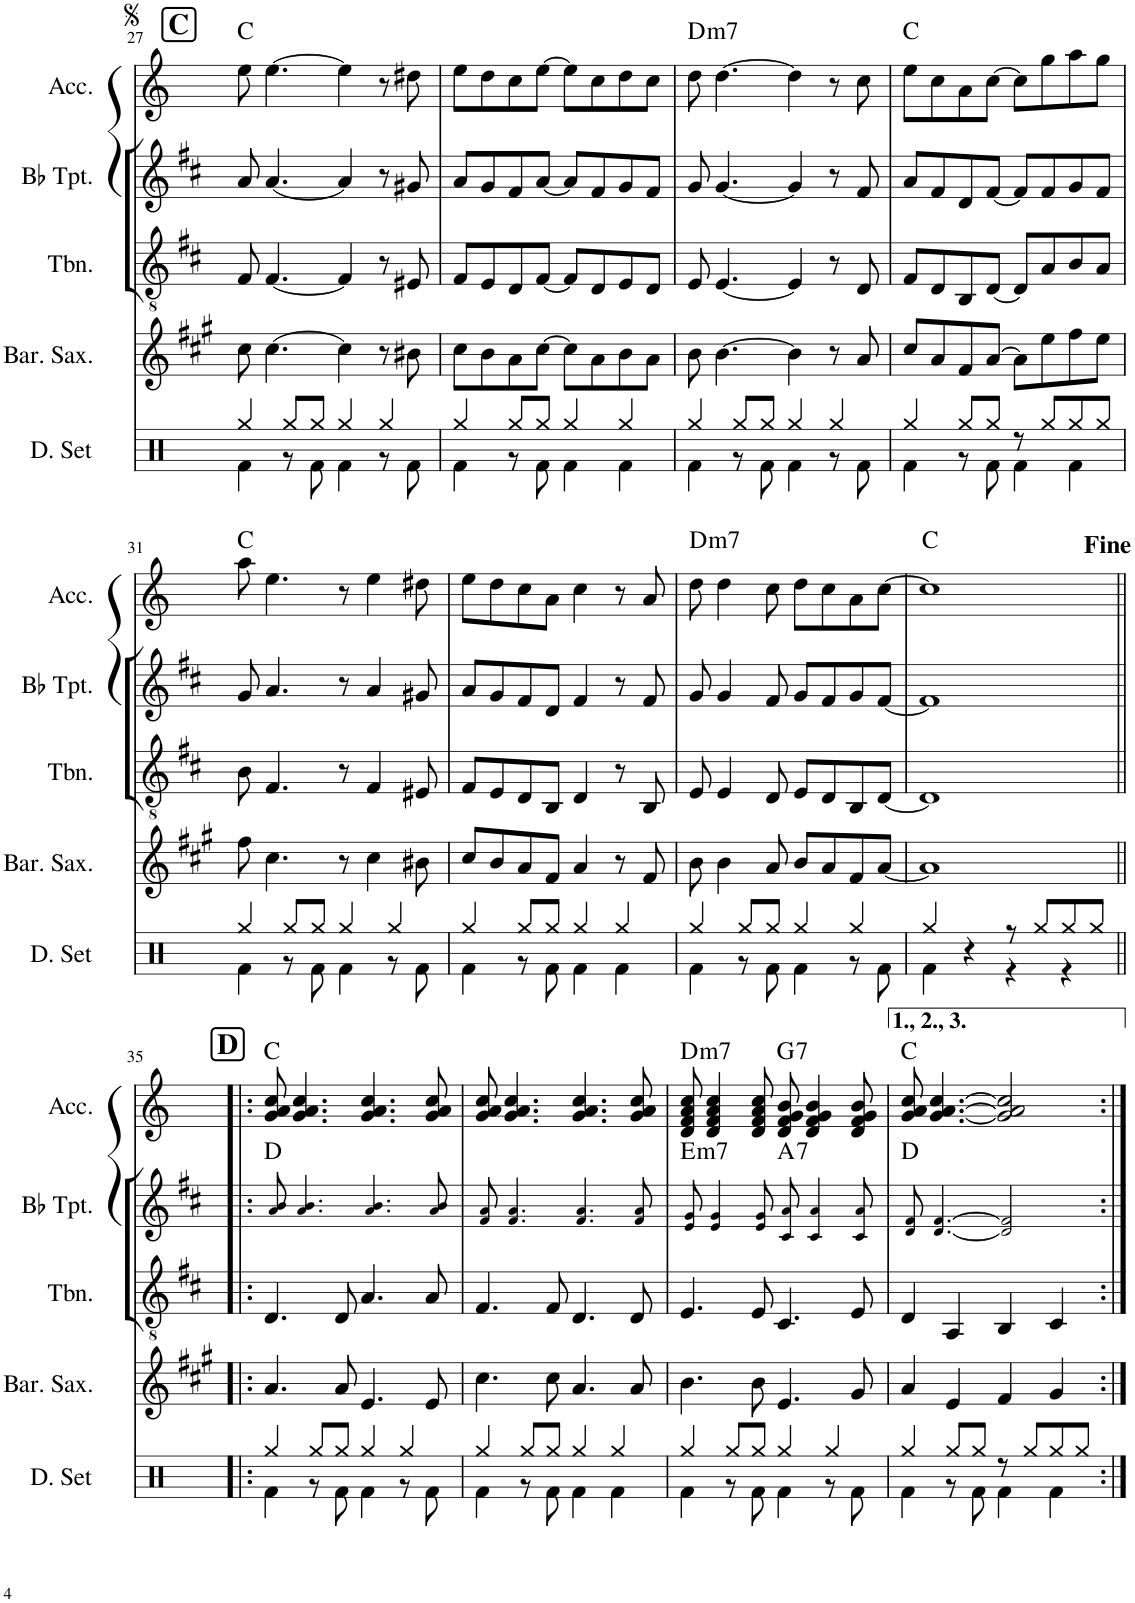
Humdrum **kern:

**kern	**kern	**kern	**kern	**harte	**kern	**harte
*part5	*part4	*part3	*part2	*part2	*part1	*part1
*staff5	*staff4	*staff3	*staff2	*	*staff1	*
*I"Drumset	*I"Baritone Saxophone	*I"Trombone	*I"Bb Trumpet	*	*I"Accordion	*
*I'D. Set	*I'Bar. Sax.	*I'Tbn.	*I'Bb Tpt.	*	*I'Acc.	*
!!LO:PB:g=z
*clefX	*clefG2	*clefGv2	*clefG2	*	*clefG2	*
*	*Trd12c21	*Trd1c2	*Trd1c2	*	*	*
*k[]	*k[f#c#g#]	*k[f#c#]	*k[f#c#]	*	*k[]	*
*M4/4	*M4/4	*M4/4	*M4/4	*	*M4/4	*
!!LO:REH:place=s1:a:B:cj:fs=14:t=C
=27	=27	=27	=27	=27	=27	=27
*^	*	*	*	*	*	*
4Rgg/	4Rf\	8cc#\	8F#/	8a/	.	8ee\	C:maj
.	.	[4.cc#\	[4.F#/	[4.a/	.	[4.ee\	.
8Rgg/L	8r	.	.	.	.	.	.
8Rgg/J	8Rf\	.	.	.	.	.	.
4Rgg/	4Rf\	4cc#\]	4F#/]	4a/]	.	4ee\]	.
4Rgg/	8r	8r	8r	8r	.	8r	.
.	8Rf\	8b#X\	8E#X/	8g#X/	.	8dd#X\	.
=28	=28	=28	=28	=28	=28	=28	=28
4Rgg/	4Rf\	8cc#\L	8F#/L	8a/L	.	8ee\L	.
.	.	8b\	8E/	8g/	.	8dd\	.
8Rgg/L	8r	8a\	8D/	8f#/	.	8cc\	.
8Rgg/J	8Rf\	[8cc#\J	[8F#/J	[8a/J	.	[8ee\J	.
4Rgg/	4Rf\	8cc#\L]	8F#/L]	8a/L]	.	8ee\L]	.
.	.	8a\	8D/	8f#/	.	8cc\	.
4Rgg/	4Rf\	8b\	8E/	8g/	.	8dd\	.
.	.	8a\J	8D/J	8f#/J	.	8cc\J	.
=29	=29	=29	=29	=29	=29	=29	=29
!	!	!	!	!	!	!	!LO:H:kt=m7
4Rgg/	4Rf\	8b\	8E/	8g/	.	8dd\	D:min7
.	.	[4.b\	[4.E/	[4.g/	.	[4.dd\	.
8Rgg/L	8r	.	.	.	.	.	.
8Rgg/J	8Rf\	.	.	.	.	.	.
4Rgg/	4Rf\	4b\]	4E/]	4g/]	.	4dd\]	.
4Rgg/	8r	8r	8r	8r	.	8r	.
.	8Rf\	8a/	8D/	8f#/	.	8cc\	.
=30	=30	=30	=30	=30	=30	=30	=30
4Rgg/	4Rf\	8cc#/L	8F#/L	8a/L	.	8ee\L	C:maj
.	.	8a/	8D/	8f#/	.	8cc\	.
8Rgg/L	8r	8f#/	8BB/	8d/	.	8a\	.
8Rgg/J	8Rf\	[8a/J	[8D/J	[8f#/J	.	[8cc\J	.
8r	4Rf\	8a\L]	8D/L]	8f#/L]	.	8cc\L]	.
8Rgg/L	.	8ee\	8A/	8f#/	.	8gg\	.
8Rgg/	4Rf\	8ff#\	8B/	8g/	.	8aa\	.
8Rgg/J	.	8ee\J	8A/J	8f#/J	.	8gg\J	.
!!LO:LB:g=z
=31	=31	=31	=31	=31	=31	=31	=31
4Rgg/	4Rf\	8ff#\	8B\	8g/	.	8aa\	C:maj
.	.	4.cc#\	4.F#/	4.a/	.	4.ee\	.
8Rgg/L	8r	.	.	.	.	.	.
8Rgg/J	8Rf\	.	.	.	.	.	.
4Rgg/	4Rf\	8r	8r	8r	.	8r	.
.	.	4cc#\	4F#/	4a/	.	4ee\	.
4Rgg/	8r	.	.	.	.	.	.
.	8Rf\	8b#X\	8E#X/	8g#X/	.	8dd#X\	.
=32	=32	=32	=32	=32	=32	=32	=32
4Rgg/	4Rf\	8cc#/L	8F#/L	8a/L	.	8ee\L	.
.	.	8b/	8E/	8g/	.	8dd\	.
8Rgg/L	8r	8a/	8D/	8f#/	.	8cc\	.
8Rgg/J	8Rf\	8f#/J	8BB/J	8d/J	.	8a\J	.
4Rgg/	4Rf\	4a/	4D/	4f#/	.	4cc\	.
4Rgg/	4Rf\	8r	8r	8r	.	8r	.
.	.	8f#/	8BB/	8f#/	.	8a/	.
=33	=33	=33	=33	=33	=33	=33	=33
!	!	!	!	!	!	!	!LO:H:kt=m7
4Rgg/	4Rf\	8b\	8E/	8g/	.	8dd\	D:min7
.	.	4b\	4E/	4g/	.	4dd\	.
8Rgg/L	8r	.	.	.	.	.	.
8Rgg/J	8Rf\	8a/	8D/	8f#/	.	8cc\	.
4Rgg/	4Rf\	8b/L	8E/L	8g/L	.	8dd\L	.
.	.	8a/	8D/	8f#/	.	8cc\	.
4Rgg/	8r	8f#/	8BB/	8g/	.	8a\	.
.	8Rf\	[8a/J	[8D/J	[8f#/J	.	[8cc\J	.
=34	=34	=34	=34	=34	=34	=34	=34
4Rgg/	4Rf\	1a]	1D]	1f#]	.	1cc]	C:maj
4r	4ryy	.	.	.	.	.	.
8r	4r	.	.	.	.	.	.
8Rgg/L	.	.	.	.	.	.	.
8Rgg/	4r	.	.	.	.	.	.
8Rgg/J	.	.	.	.	.	.	.
!	!	!	!	!	!	!LO:TX:a:t=<b>Fine</b>	!
!!LO:LB:g=z
!!LO:REH:place=s1:a:B:cj:fs=14:t=D
=35!|:	=35!|:	=35!|:	=35!|:	=35!|:	=35!|:	=35!|:	=35!|:
4Rgg/	4Rf\	4.a/	4.D/	8a!/ 8b!/	D:maj	8g/ 8a/ 8cc/	C:maj
.	.	.	.	4.a!/ 4.b!/	.	4.g/ 4.a/ 4.cc/	.
8Rgg/L	8r	.	.	.	.	.	.
8Rgg/J	8Rf\	8a/	8D/	.	.	.	.
4Rgg/	4Rf\	4.e/	4.A/	4.a!/ 4.b!/	.	4.g/ 4.a/ 4.cc/	.
4Rgg/	8r	.	.	.	.	.	.
.	8Rf\	8e/	8A/	8a!/ 8b!/	.	8g/ 8a/ 8cc/	.
=36	=36	=36	=36	=36	=36	=36	=36
4Rgg/	4Rf\	4.cc#\	4.F#/	8f#!/ 8a!/	.	8g/ 8a/ 8cc/	.
.	.	.	.	4.f#!/ 4.a!/	.	4.g/ 4.a/ 4.cc/	.
8Rgg/L	8r	.	.	.	.	.	.
8Rgg/J	8Rf\	8cc#\	8F#/	.	.	.	.
4Rgg/	4Rf\	4.a/	4.D/	4.f#!/ 4.a!/	.	4.g/ 4.a/ 4.cc/	.
4Rgg/	4Rf\	.	.	.	.	.	.
.	.	8a/	8D/	8f#!/ 8a!/	.	8g/ 8a/ 8cc/	.
=37	=37	=37	=37	=37	=37	=37	=37
!	!	!	!	!	!LO:H:kt=m7	!	!LO:H:kt=m7
4Rgg/	4Rf\	4.b\	4.E/	8e!/ 8g!/	E:min7	8d/ 8f/ 8a/ 8cc/	D:min7
.	.	.	.	4e!/ 4g!/	.	4d/ 4f/ 4a/ 4cc/	.
8Rgg/L	8r	.	.	.	.	.	.
8Rgg/J	8Rf\	8b\	8E/	8e!/ 8g!/	.	8d/ 8f/ 8a/ 8cc/	.
!	!	!	!	!	!LO:H:kt=7	!	!LO:H:kt=7
4Rgg/	4Rf\	4.e/	4.C#/	8c#!/ 8a!/	A:7	8d/ 8f/ 8g/ 8b/	G:7
.	.	.	.	4c#!/ 4a!/	.	4d/ 4f/ 4g/ 4b/	.
4Rgg/	8r	.	.	.	.	.	.
.	8Rf\	8g#/	8E/	8c#!/ 8a!/	.	8d/ 8f/ 8g/ 8b/	.
=38	=38	=38	=38	=38	=38	=38	=38
4Rgg/	4Rf\	4a/	4D/	8d!/ 8f#!/	D:maj	8g/ 8a/ 8cc/	C:maj
.	.	.	.	[4.d!/ [4.f#!/	.	[4.g/ [4.a/ [4.cc/	.
8Rgg/L	8r	4e/	4AA/	.	.	.	.
8Rgg/J	8Rf\	.	.	.	.	.	.
8r	4Rf\	4f#/	4BB/	2d!/] 2f#!/]	.	2g/] 2a/] 2cc/]	.
8Rgg/L	.	.	.	.	.	.	.
8Rgg/	4Rf\	4g#/	4C#/	.	.	.	.
8Rgg/J	.	.	.	.	.	.	.
*v	*v	*	*	*	*	*	*
=:|!	=:|!	=:|!	=:|!	=:|!	=:|!	=:|!
*-	*-	*-	*-	*-	*-	*-
